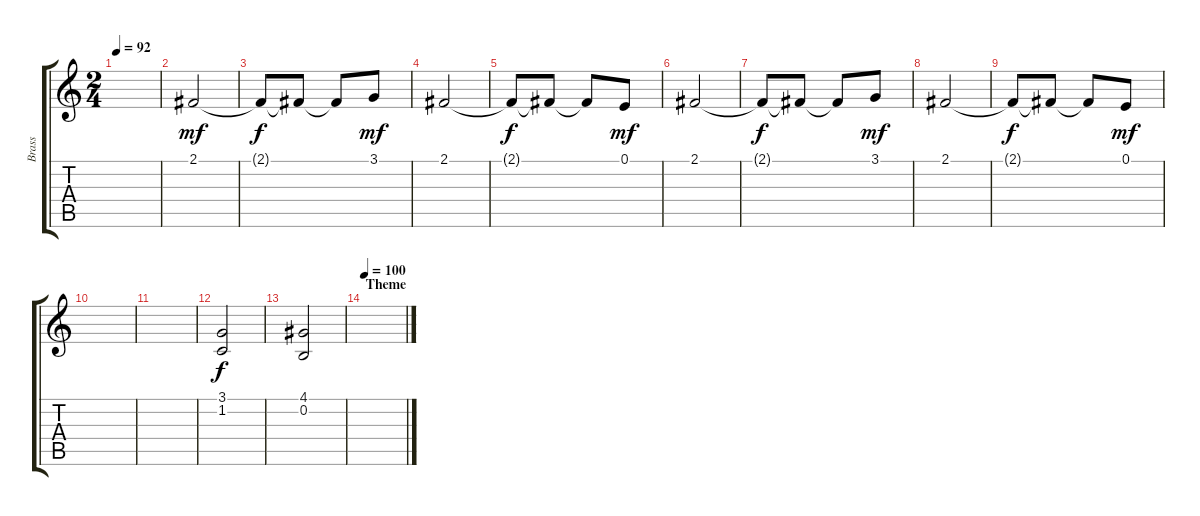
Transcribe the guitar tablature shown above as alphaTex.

\track ("Brass" "Brass") {instrument frenchhorn}
\staff {score tabs}
\tuning (E4 B3 G3 D3 A2 E2) {hide}
\ts (2 4)
\tempo 92
\clef g2
\ks c
|
2.1.2{dy mf} |
2.1{t}.8{dy f} 2.1{t}.8 2.1{t}.8 3.1.8{dy mf} |
2.1.2 |
2.1{t}.8{dy f} 2.1{t}.8 2.1{t}.8 0.1.8{dy mf} |
2.1.2 |
2.1{t}.8{dy f} 2.1{t}.8 2.1{t}.8 3.1.8{dy mf} |
2.1.2 |
2.1{t}.8{dy f} 2.1{t}.8 2.1{t}.8 0.1.8{dy mf} |
|
|
(3.1 1.2).2{dy f} |
(4.1 0.2).2 |
\section ("" "Theme")
\tempo 100
